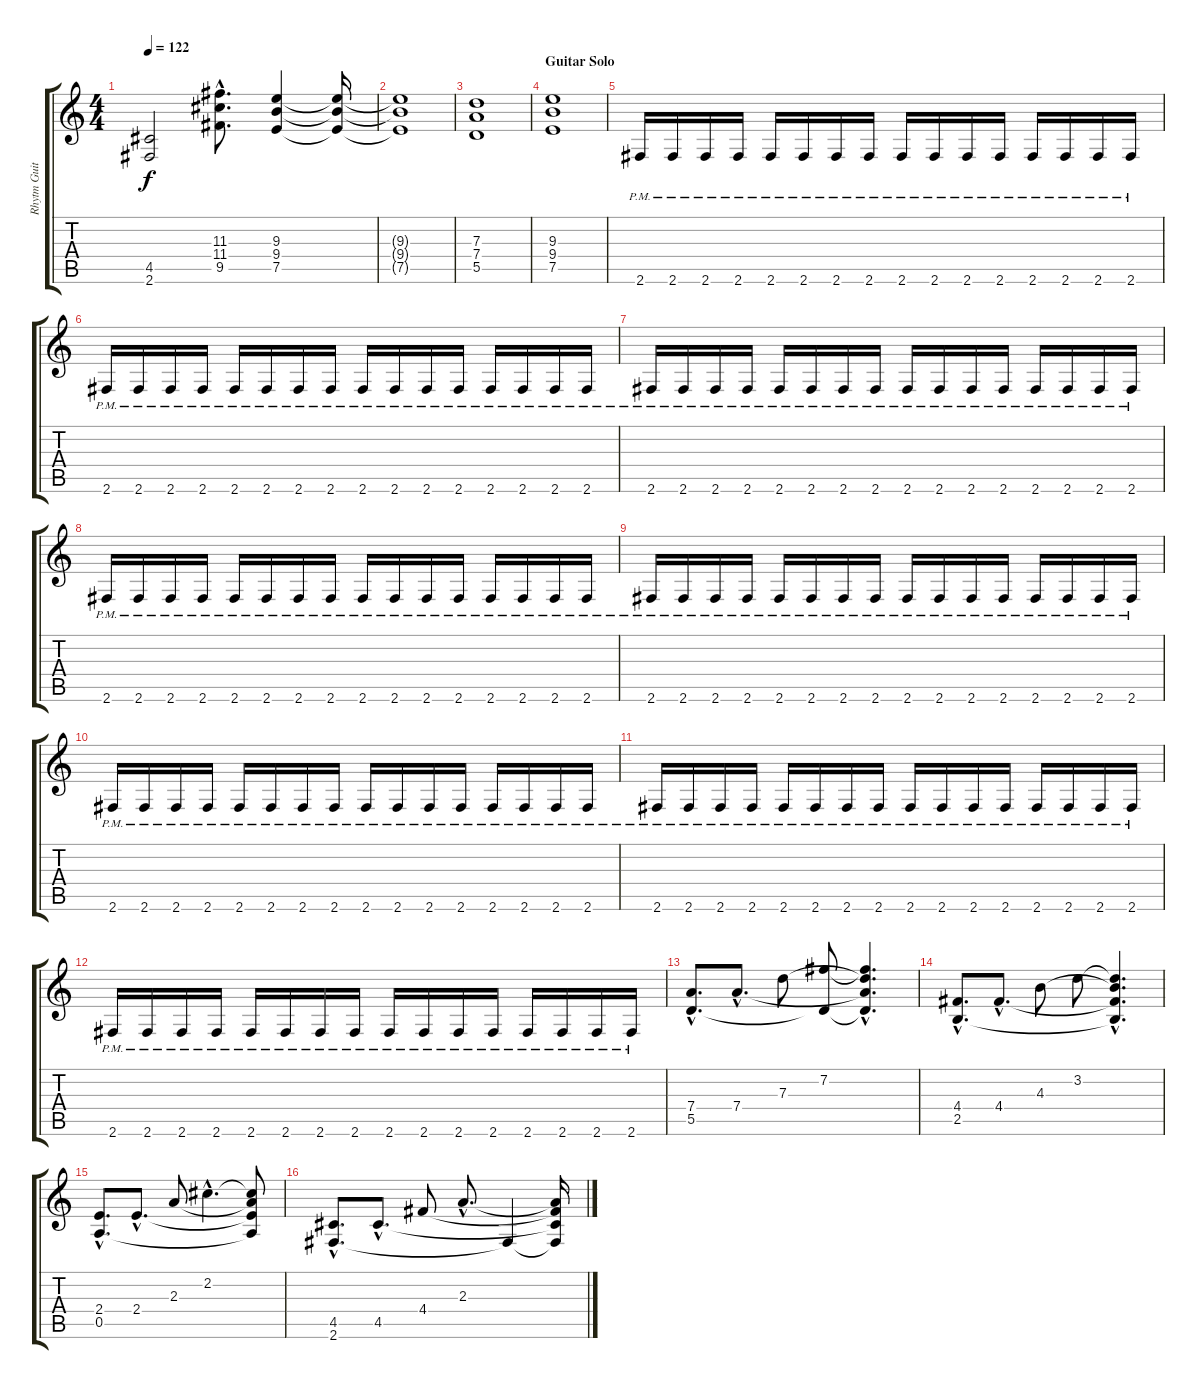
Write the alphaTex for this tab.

\track ("Rhytm Guitar" "Rhytm Guit") {instrument distortionguitar}
\staff {score tabs}
\tuning (E4 B3 G3 D3 A2 E2) {hide}
\ts (4 4)
\tempo 122
\clef g2
\ks c
(4.5 2.6).2{dy f} (11.3{hac} 11.4{hac} 9.5{hac}).8{d} (9.3 9.4 7.5).4 (9.3{t} 9.4{t} 7.5{t}).16 |
(9.3{t} 9.4{t} 7.5{t}).1 |
(7.3 7.4 5.5).1 |
\section ("" "Guitar Solo")
(9.3 9.4 7.5).1 |
2.6{pm}.16 2.6{pm}.16 2.6{pm}.16 2.6{pm}.16 2.6{pm}.16 2.6{pm}.16 2.6{pm}.16 2.6{pm}.16 2.6{pm}.16 2.6{pm}.16 2.6{pm}.16 2.6{pm}.16 2.6{pm}.16 2.6{pm}.16 2.6{pm}.16 2.6{pm}.16 |
2.6{pm}.16 2.6{pm}.16 2.6{pm}.16 2.6{pm}.16 2.6{pm}.16 2.6{pm}.16 2.6{pm}.16 2.6{pm}.16 2.6{pm}.16 2.6{pm}.16 2.6{pm}.16 2.6{pm}.16 2.6{pm}.16 2.6{pm}.16 2.6{pm}.16 2.6{pm}.16 |
2.6{pm}.16 2.6{pm}.16 2.6{pm}.16 2.6{pm}.16 2.6{pm}.16 2.6{pm}.16 2.6{pm}.16 2.6{pm}.16 2.6{pm}.16 2.6{pm}.16 2.6{pm}.16 2.6{pm}.16 2.6{pm}.16 2.6{pm}.16 2.6{pm}.16 2.6{pm}.16 |
2.6{pm}.16 2.6{pm}.16 2.6{pm}.16 2.6{pm}.16 2.6{pm}.16 2.6{pm}.16 2.6{pm}.16 2.6{pm}.16 2.6{pm}.16 2.6{pm}.16 2.6{pm}.16 2.6{pm}.16 2.6{pm}.16 2.6{pm}.16 2.6{pm}.16 2.6{pm}.16 |
2.6{pm}.16 2.6{pm}.16 2.6{pm}.16 2.6{pm}.16 2.6{pm}.16 2.6{pm}.16 2.6{pm}.16 2.6{pm}.16 2.6{pm}.16 2.6{pm}.16 2.6{pm}.16 2.6{pm}.16 2.6{pm}.16 2.6{pm}.16 2.6{pm}.16 2.6{pm}.16 |
2.6{pm}.16 2.6{pm}.16 2.6{pm}.16 2.6{pm}.16 2.6{pm}.16 2.6{pm}.16 2.6{pm}.16 2.6{pm}.16 2.6{pm}.16 2.6{pm}.16 2.6{pm}.16 2.6{pm}.16 2.6{pm}.16 2.6{pm}.16 2.6{pm}.16 2.6{pm}.16 |
2.6{pm}.16 2.6{pm}.16 2.6{pm}.16 2.6{pm}.16 2.6{pm}.16 2.6{pm}.16 2.6{pm}.16 2.6{pm}.16 2.6{pm}.16 2.6{pm}.16 2.6{pm}.16 2.6{pm}.16 2.6{pm}.16 2.6{pm}.16 2.6{pm}.16 2.6{pm}.16 |
2.6{pm}.16 2.6{pm}.16 2.6{pm}.16 2.6{pm}.16 2.6{pm}.16 2.6{pm}.16 2.6{pm}.16 2.6{pm}.16 2.6{pm}.16 2.6{pm}.16 2.6{pm}.16 2.6{pm}.16 2.6{pm}.16 2.6{pm}.16 2.6{pm}.16 2.6{pm}.16 |
(7.4{hac} 5.5{hac}).8{d} 7.4{hac}.8{d} 7.3.8 (7.2 5.5{t}).8 (7.2{hac t} 7.3{hac t} 7.4{hac t} 5.5{hac t}).4{d} |
(4.4{hac} 2.5{hac}).8{d} 4.4{hac}.8{d} 4.3.8 3.2.8 (3.2{hac t} 4.3{hac t} 4.4{hac t} 2.5{hac t}).4{d} |
(2.4{hac} 0.5{hac}).8{d} 2.4{hac}.8{d} 2.3.8 2.2{hac}.4{d} (2.2{t} 2.3{t} 2.4{t} 0.5{t}).8 |
(4.5{hac} 2.6{hac}).8{d} 4.5{hac}.8{d} 4.4.8 2.3{hac}.8{d} 2.6{t}.4 (2.3{t} 4.4{t} 4.5{t} 2.6{t}).16
